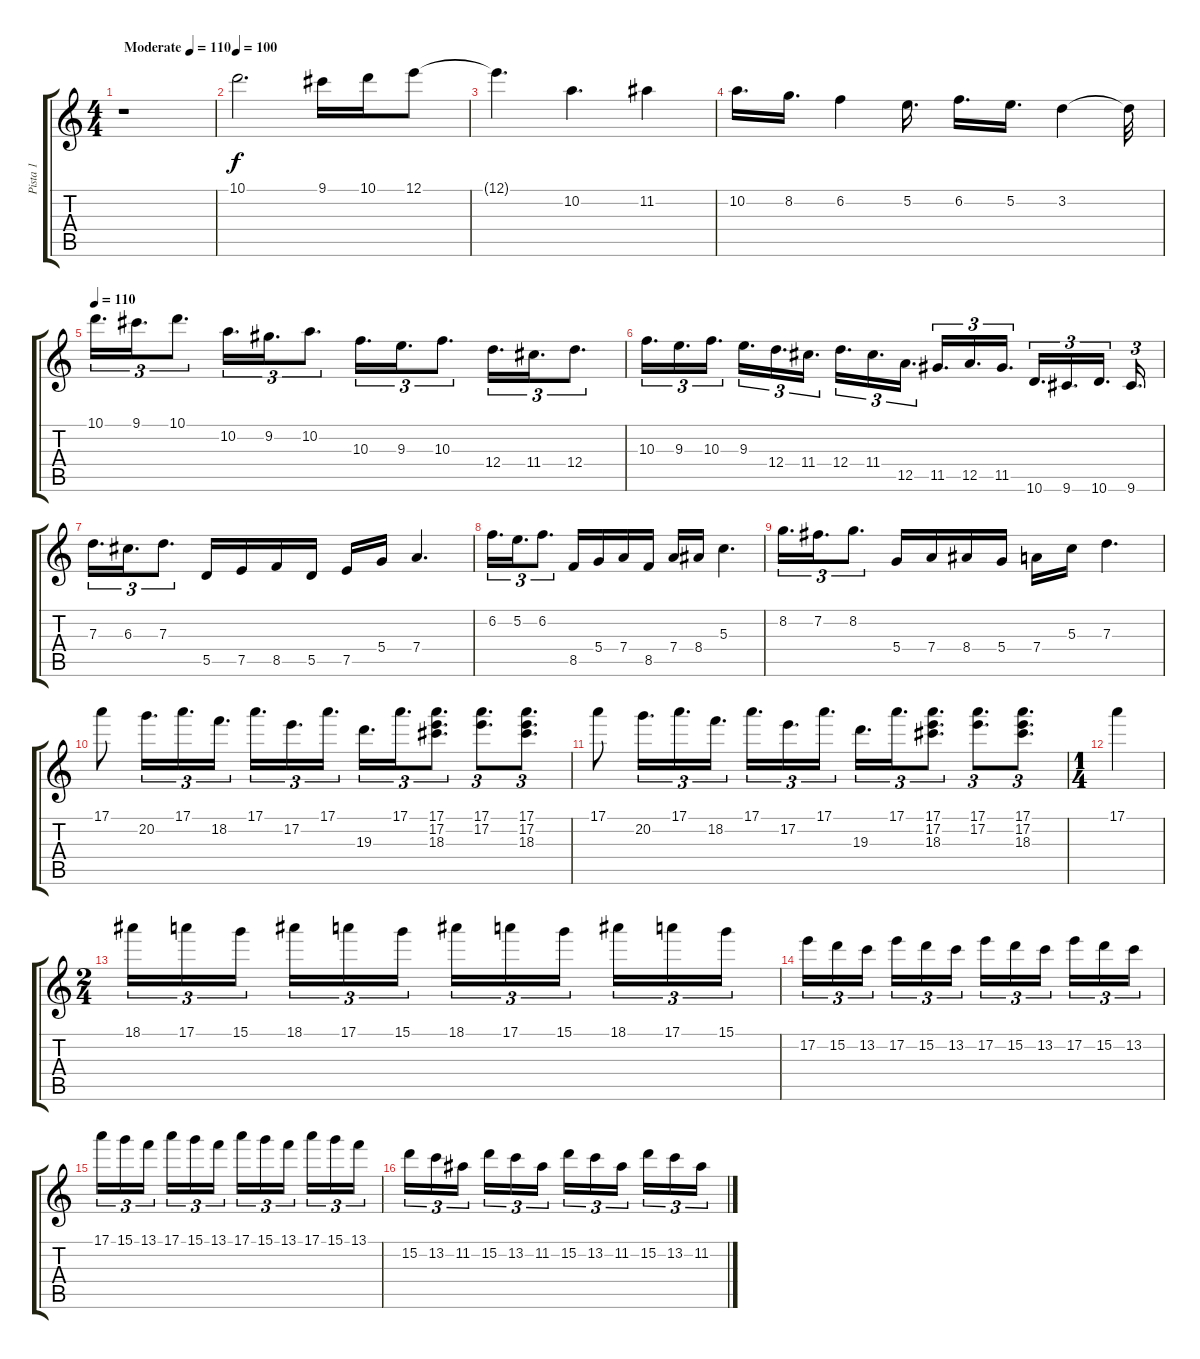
\track ("Pista 1" "Pista 1") {instrument overdrivenguitar}
\staff {score tabs}
\tuning (E4 B3 G3 D3 A2 E2) {hide}
\ts (4 4)
\tempo (110 "Moderate")
\clef g2
\ks c
r.1{dy f instrument overdrivenguitar} |
\tempo 100
10.1.2{d} 9.1.16 10.1.16 12.1.8 |
12.1{t}.4{d} 10.2.4{d} 11.2.4 |
10.2.16{d} 8.2.16{d} 6.2.4 5.2.16{d} 6.2.16{d} 5.2.16{d} 3.2.4 3.2{t}.32 |
\tempo 110
10.1.16{d tu (3 2)} 9.1.16{d tu (3 2)} 10.1.8{d tu (3 2)} 10.2.16{d tu (3 2)} 9.2.16{d tu (3 2)} 10.2.8{d tu (3 2)} 10.3.16{d tu (3 2)} 9.3.16{d tu (3 2)} 10.3.8{d tu (3 2)} 12.4.16{d tu (3 2)} 11.4.16{d tu (3 2)} 12.4.8{d tu (3 2)} |
10.3.16{d tu (3 2)} 9.3.16{d tu (3 2)} 10.3.16{d tu (3 2)} 9.3.16{d tu (3 2)} 12.4.16{d tu (3 2)} 11.4.16{d tu (3 2)} 12.4.16{d tu (3 2)} 11.4.16{d tu (3 2)} 12.5.16{d tu (3 2)} 11.5.16{d tu (3 2)} 12.5.16{d tu (3 2)} 11.5.16{d tu (3 2)} 10.6.16{d tu (3 2)} 9.6.16{d tu (3 2)} 10.6.16{d tu (3 2)} 9.6.16{d tu (3 2)} |
7.3.16{d tu (3 2)} 6.3.16{d tu (3 2)} 7.3.8{d tu (3 2)} 5.5.16 7.5.16 8.5.16 5.5.16 7.5.16 5.4.16 7.4.4{d} |
6.2.16{d tu (3 2)} 5.2.16{d tu (3 2)} 6.2.8{d tu (3 2)} 8.5.16 5.4.16 7.4.16 8.5.16 7.4.16 8.4.16 5.3.4{d} |
8.2.16{d tu (3 2)} 7.2.16{d tu (3 2)} 8.2.8{d tu (3 2)} 5.4.16 7.4.16 8.4.16 5.4.16 7.4.16 5.3.16 7.3.4{d} |
17.1.8 20.2.16{d tu (3 2)} 17.1.16{d tu (3 2)} 18.2.16{d tu (3 2)} 17.1.16{d tu (3 2)} 17.2.16{d tu (3 2)} 17.1.16{d tu (3 2)} 19.3.16{d tu (3 2)} 17.1.16{d tu (3 2)} (17.1 17.2 18.3).8{d tu (3 2)} (17.1 17.2).8{d tu (3 2)} (17.1 17.2 18.3).8{d tu (3 2)} |
17.1.8 20.2.16{d tu (3 2)} 17.1.16{d tu (3 2)} 18.2.16{d tu (3 2)} 17.1.16{d tu (3 2)} 17.2.16{d tu (3 2)} 17.1.16{d tu (3 2)} 19.3.16{d tu (3 2)} 17.1.16{d tu (3 2)} (17.1 17.2 18.3).8{d tu (3 2)} (17.1 17.2).8{d tu (3 2)} (17.1 17.2 18.3).8{d tu (3 2)} |
\ts (1 4)
17.1.4 |
\ts (2 4)
18.1.16{tu (3 2)} 17.1.16{tu (3 2)} 15.1.16{tu (3 2) beam splitsecondary} 18.1.16{tu (3 2)} 17.1.16{tu (3 2)} 15.1.16{tu (3 2)} 18.1.16{tu (3 2)} 17.1.16{tu (3 2)} 15.1.16{tu (3 2) beam splitsecondary} 18.1.16{tu (3 2)} 17.1.16{tu (3 2)} 15.1.16{tu (3 2)} |
17.2.16{tu (3 2)} 15.2.16{tu (3 2)} 13.2.16{tu (3 2) beam splitsecondary} 17.2.16{tu (3 2)} 15.2.16{tu (3 2)} 13.2.16{tu (3 2)} 17.2.16{tu (3 2)} 15.2.16{tu (3 2)} 13.2.16{tu (3 2) beam splitsecondary} 17.2.16{tu (3 2)} 15.2.16{tu (3 2)} 13.2.16{tu (3 2)} |
17.1.16{tu (3 2)} 15.1.16{tu (3 2)} 13.1.16{tu (3 2) beam splitsecondary} 17.1.16{tu (3 2)} 15.1.16{tu (3 2)} 13.1.16{tu (3 2)} 17.1.16{tu (3 2)} 15.1.16{tu (3 2)} 13.1.16{tu (3 2) beam splitsecondary} 17.1.16{tu (3 2)} 15.1.16{tu (3 2)} 13.1.16{tu (3 2)} |
15.2.16{tu (3 2)} 13.2.16{tu (3 2)} 11.2.16{tu (3 2) beam splitsecondary} 15.2.16{tu (3 2)} 13.2.16{tu (3 2)} 11.2.16{tu (3 2)} 15.2.16{tu (3 2)} 13.2.16{tu (3 2)} 11.2.16{tu (3 2) beam splitsecondary} 15.2.16{tu (3 2)} 13.2.16{tu (3 2)} 11.2.16{tu (3 2)}
